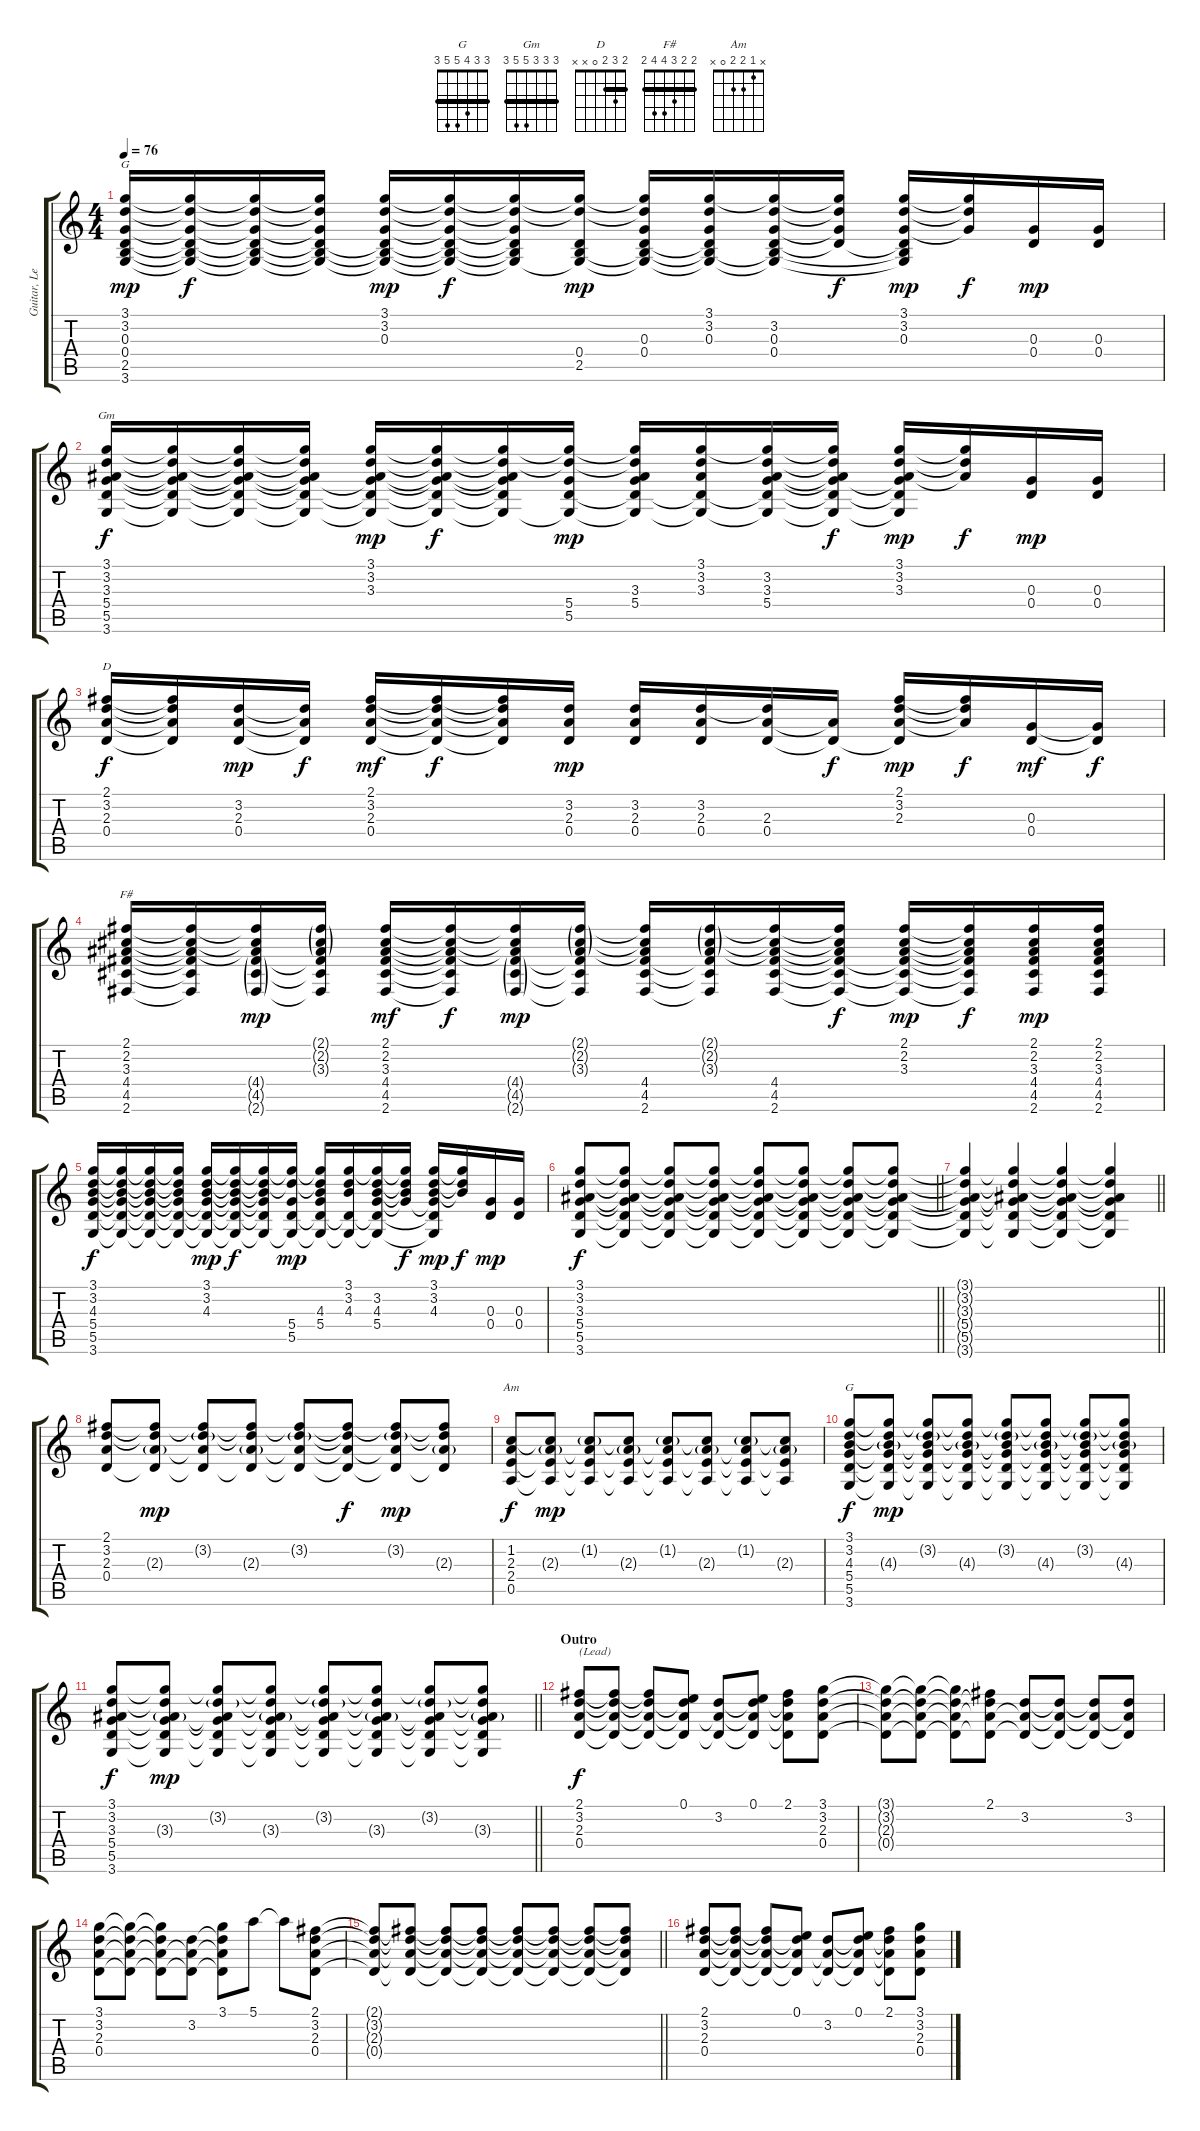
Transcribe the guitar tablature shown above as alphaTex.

\track ("Guitar, Lead" "Guitar, Le") {instrument acousticguitarsteel}
\staff {score tabs}
\tuning (E4 B3 G3 D3 A2 E2) {hide}
\chord ("G" 3 3 0 0 2 3) {barre 3}
\chord ("Gm" 3 3 3 5 5 3) {barre 3}
\chord ("D" 2 3 2 0 x x) {barre 2}
\chord ("F#" 2 2 3 4 4 2) {barre 2}
\chord ("Am" x 1 2 2 0 x)
\chord ("G" 3 3 4 5 5 3) {barre 3}
\ts (4 4)
\tempo 76
\clef g2
\ks c
(3.1 3.2 0.3 0.4 2.5 3.6).16{ch "G" dy mp} (3.1{t} 3.2{t} 0.3{t} 0.4{t} 2.5{t} 3.6{t}).16{dy f} (3.1{t} 3.2{t} 0.3{t} 0.4{t} 2.5{t} 3.6{t}).16 (3.1{t} 3.2{t} 0.3{t} 0.4{t} 2.5{t} 3.6{t}).16 (3.1 3.2 0.3 0.4{t} 2.5{t} 3.6{t}).16{dy mp} (3.1{t} 3.2{t} 0.3{t} 0.4{t} 2.5{t} 3.6{t}).16{dy f} (3.1{t} 3.2{t} 0.3{t} 0.4{t} 2.5{t} 3.6{t}).16 (3.1{t} 3.2{t} 0.4 2.5 3.6{t}).16{dy mp} (3.1{t} 3.2{t} 0.3 0.4 2.5{t} 3.6{t}).16 (3.1 3.2 0.3 0.4{t} 2.5{t} 3.6{t}).16 (3.1{t} 3.2 0.3 0.4 2.5{t} 3.6{t}).16 (3.1{t} 3.2{t} 0.3{t} 0.4{t}).16{dy f} (3.1 3.2 0.3 0.4{t} 2.5{t} 3.6{t}).16{dy mp} (3.1{t} 3.2{t} 0.3{t}).16{dy f} (0.3 0.4).16{dy mp} (0.3 0.4).16 |
(3.1 3.2 3.3 5.4 5.5 3.6).16{ch "Gm" dy f} (3.1{t} 3.2{t} 3.3{t} 5.4{t} 5.5{t} 3.6{t}).16 (3.1{t} 3.2{t} 3.3{t} 5.4{t} 5.5{t} 3.6{t}).16 (3.1{t} 3.2{t} 3.3{t} 5.4{t} 5.5{t} 3.6{t}).16 (3.1 3.2 3.3 5.4{t} 5.5{t} 3.6{t}).16{dy mp} (3.1{t} 3.2{t} 3.3{t} 5.4{t} 5.5{t} 3.6{t}).16{dy f} (3.1{t} 3.2{t} 3.3{t} 5.4{t} 5.5{t} 3.6{t}).16 (3.1{t} 3.2{t} 5.4 5.5 3.6{t}).16{dy mp} (3.1{t} 3.2{t} 3.3 5.4 5.5{t} 3.6{t}).16 (3.1 3.2 3.3 5.5{t} 3.6{t}).16 (3.1{t} 3.2 3.3 5.4 5.5{t} 3.6{t}).16 (3.1{t} 3.2{t} 3.3{t} 5.4{t} 5.5{t} 3.6{t}).16{dy f} (3.1 3.2 3.3 5.4{t} 5.5{t} 3.6{t}).16{dy mp} (3.1{t} 3.2{t} 3.3{t}).16{dy f} (0.3 0.4).16{dy mp} (0.3 0.4).16 |
(2.1 3.2 2.3 0.4).16{ch "D" dy f} (2.1{t} 3.2{t} 2.3{t} 0.4{t}).16 (3.2 2.3 0.4).16{dy mp} (3.2{t} 2.3{t} 0.4{t}).16{dy f} (2.1 3.2 2.3 0.4).16{dy mf} (2.1{t} 3.2{t} 2.3{t} 0.4{t}).16{dy f} (2.1{t} 3.2{t} 2.3{t} 0.4{t}).16 (3.2 2.3 0.4).16{dy mp} (3.2 2.3 0.4).16 (3.2 2.3 0.4).16 (3.2{t} 2.3 0.4).16 (2.3{t} 0.4{t}).16{dy f} (2.1 3.2 2.3 0.4{t}).16{dy mp} (2.1{t} 3.2{t} 2.3{t}).16{dy f} (0.3 0.4).16{dy mf} (0.3{t} 0.4{t}).16{dy f} |
(2.1 2.2 3.3 4.4 4.5 2.6).16{ch "F#"} (2.1{t} 2.2{t} 3.3{t} 4.4{t} 4.5{t} 2.6{t}).16 (2.1{t} 2.2{t} 3.3{t} 4.4{g} 4.5{g} 2.6{g}).16{dy mp} (2.1{g} 2.2{g} 3.3{g} 4.4{t} 4.5{t} 2.6{t}).16 (2.1 2.2 3.3 4.4 4.5 2.6).16{dy mf} (2.1{t} 2.2{t} 3.3{t} 4.4{t} 4.5{t} 2.6{t}).16{dy f} (2.1{t} 2.2{t} 3.3{t} 4.4{g} 4.5{g} 2.6{g}).16{dy mp} (2.1{g} 2.2{g} 3.3{g} 4.4{t} 4.5{t} 2.6{t}).16 (2.1{t} 2.2{t} 3.3{t} 4.4 4.5 2.6).16 (2.1{g} 2.2{g} 3.3{g} 4.4{t} 4.5{t} 2.6{t}).16 (2.1{t} 2.2{t} 3.3{t} 4.4 4.5 2.6).16 (2.1{t} 2.2{t} 3.3{t} 4.4{t} 4.5{t} 2.6{t}).16{dy f} (2.1 2.2 3.3 4.4{t} 4.5{t} 2.6{t}).16{dy mp} (2.1{t} 2.2{t} 3.3{t} 4.4{t} 4.5{t} 2.6{t}).16{dy f} (2.1 2.2 3.3 4.4 4.5 2.6).16{dy mp} (2.1 2.2 3.3 4.4 4.5 2.6).16 |
(3.1 3.2 4.3 5.4 5.5 3.6).16{dy f} (3.1{t} 3.2{t} 4.3{t} 5.4{t} 5.5{t} 3.6{t}).16 (3.1{t} 3.2{t} 4.3{t} 5.4{t} 5.5{t} 3.6{t}).16 (3.1{t} 3.2{t} 4.3{t} 5.4{t} 5.5{t} 3.6{t}).16 (3.1 3.2 4.3 5.4{t} 5.5{t} 3.6{t}).16{dy mp} (3.1{t} 3.2{t} 4.3{t} 5.4{t} 5.5{t} 3.6{t}).16{dy f} (3.1{t} 3.2{t} 4.3{t} 5.4{t} 5.5{t} 3.6{t}).16 (3.1{t} 3.2{t} 5.4 5.5 3.6{t}).16{dy mp} (3.1{t} 3.2{t} 4.3 5.4 5.5{t} 3.6{t}).16 (3.1 3.2 4.3 5.5{t} 3.6{t}).16 (3.1{t} 3.2 4.3 5.4 5.5{t} 3.6{t}).16 (3.1{t} 3.2{t} 4.3{t} 5.4{t}).16{dy f} (3.1 3.2 4.3 5.4{t} 5.5{t} 3.6{t}).16{dy mp} (3.1{t} 3.2{t} 4.3{t}).16{dy f} (0.3 0.4).16{dy mp} (0.3 0.4).16 |
\barLineRight lightlight
(3.1 3.2 3.3 5.4 5.5 3.6).8{dy f} (3.1{t} 3.2{t} 3.3{t} 5.4{t} 5.5{t} 3.6{t}).8 (3.1{t} 3.2{t} 3.3{t} 5.4{t} 5.5{t} 3.6{t}).8 (3.1{t} 3.2{t} 3.3{t} 5.4{t} 5.5{t} 3.6{t}).8 (3.1{t} 3.2{t} 3.3{t} 5.4{t} 5.5{t} 3.6{t}).8 (3.1{t} 3.2{t} 3.3{t} 5.4{t} 5.5{t} 3.6{t}).8 (3.1{t} 3.2{t} 3.3{t} 5.4{t} 5.5{t} 3.6{t}).8 (3.1{t} 3.2{t} 3.3{t} 5.4{t} 5.5{t} 3.6{t}).8 |
\barLineRight lightlight
(3.1{t} 3.2{t} 3.3{t} 5.4{t} 5.5{t} 3.6{t}).4 (3.1{t} 3.2{t} 3.3{t} 5.4{t} 5.5{t} 3.6{t}).4 (3.1{t} 3.2{t} 3.3{t} 5.4{t} 5.5{t} 3.6{t}).4 (3.1{t} 3.2{t} 3.3{t} 5.4{t} 5.5{t} 3.6{t}).4 |
(2.1 3.2 2.3 0.4).8 (2.1{t} 3.2{t} 2.3{g} 0.4{t}).8{dy mp} (2.1{t} 3.2{g} 2.3{t} 0.4{t}).8 (2.1{t} 3.2{t} 2.3{g} 0.4{t}).8 (2.1{t} 3.2{g} 2.3{t} 0.4{t}).8 (2.1{t} 3.2{t} 2.3{t} 0.4{t}).8{dy f} (2.1{t} 3.2{g} 2.3{t} 0.4{t}).8{dy mp} (2.1{t} 3.2{t} 2.3{g} 0.4{t}).8 |
(1.2 2.3 2.4 0.5).8{ch "Am" dy f} (1.2{t} 2.3{g} 2.4{t} 0.5{t}).8{dy mp} (1.2{g} 2.3{t} 2.4{t} 0.5{t}).8 (1.2{t} 2.3{g} 2.4{t} 0.5{t}).8 (1.2{g} 2.3{t} 2.4{t} 0.5{t}).8 (1.2{t} 2.3{g} 2.4{t} 0.5{t}).8 (1.2{g} 2.3{t} 2.4{t} 0.5{t}).8 (1.2{t} 2.3{g} 2.4{t} 0.5{t}).8 |
(3.1 3.2 4.3 5.4 5.5 3.6).8{ch "G" dy f} (3.1{t} 3.2{t} 4.3{g} 5.4{t} 5.5{t} 3.6{t}).8{dy mp} (3.1{t} 3.2{g} 4.3{t} 5.4{t} 5.5{t} 3.6{t}).8 (3.1{t} 3.2{t} 4.3{g} 5.4{t} 5.5{t} 3.6{t}).8 (3.1{t} 3.2{g} 4.3{t} 5.4{t} 5.5{t} 3.6{t}).8 (3.1{t} 3.2{t} 4.3{g} 5.4{t} 5.5{t} 3.6{t}).8 (3.1{t} 3.2{g} 4.3{t} 5.4{t} 5.5{t} 3.6{t}).8 (3.1{t} 3.2{t} 4.3{g} 5.4{t} 5.5{t} 3.6{t}).8 |
\barLineRight lightlight
(3.1 3.2 3.3 5.4 5.5 3.6).8{dy f} (3.1{t} 3.2{t} 3.3{g} 5.4{t} 5.5{t} 3.6{t}).8{dy mp} (3.1{t} 3.2{g} 3.3{t} 5.4{t} 5.5{t} 3.6{t}).8 (3.1{t} 3.2{t} 3.3{g} 5.4{t} 5.5{t} 3.6{t}).8 (3.1{t} 3.2{g} 3.3{t} 5.4{t} 5.5{t} 3.6{t}).8 (3.1{t} 3.2{t} 3.3{g} 5.4{t} 5.5{t} 3.6{t}).8 (3.1{t} 3.2{g} 3.3{t} 5.4{t} 5.5{t} 3.6{t}).8 (3.1{t} 3.2{t} 3.3{g} 5.4{t} 5.5{t} 3.6{t}).8 |
\section ("" "Outro")
(2.1 3.2 2.3 0.4).8{txt "(Lead)" dy f instrument stringensemble1} (2.1{t} 3.2{t} 2.3{t} 0.4{t}).8 (2.1{t} 3.2{t} 2.3{t} 0.4{t}).8 (0.1 3.2{t} 2.3{t} 0.4{t}).8 (3.2 2.3{t} 0.4{t}).8 (0.1 3.2{t} 2.3{t} 0.4{t}).8 (2.1 3.2{t} 2.3{t} 0.4{t}).8 (3.1 3.2 2.3 0.4).8 |
(3.1{t} 3.2{t} 2.3{t} 0.4{t}).8 (3.1{t} 3.2{t} 2.3{t} 0.4{t}).8 (3.1{t} 3.2{t} 2.3{t} 0.4{t}).8 (2.1 3.2{t} 2.3{t} 0.4{t}).8 (3.2 2.3{t} 0.4{t}).8 (3.2{t} 2.3{t} 0.4{t}).8 (3.2{t} 2.3{t} 0.4{t}).8 (3.2 2.3{t} 0.4{t}).8 |
(3.1 3.2 2.3 0.4).8 (3.1{t} 3.2{t} 2.3{t} 0.4{t}).8 (3.1{t} 3.2{t} 2.3{t} 0.4{t}).8 (3.2 2.3{t} 0.4{t}).8 (3.1 3.2{t} 2.3{t} 0.4{t}).8 5.1.8 5.1{t}.8 (2.1 3.2 2.3 0.4).8 |
\barLineRight lightlight
(2.1{t} 3.2{t} 2.3{t} 0.4{t}).8 (2.1{t} 3.2{t} 2.3{t} 0.4{t}).8 (2.1{t} 3.2{t} 2.3{t} 0.4{t}).8 (2.1{t} 3.2{t} 2.3{t} 0.4{t}).8 (2.1{t} 3.2{t} 2.3{t} 0.4{t}).8 (2.1{t} 3.2{t} 2.3{t} 0.4{t}).8 (2.1{t} 3.2{t} 2.3{t} 0.4{t}).8 (2.1{t} 3.2{t} 2.3{t} 0.4{t}).8 |
(2.1 3.2 2.3 0.4).8{instrument stringensemble1} (2.1{t} 3.2{t} 2.3{t} 0.4{t}).8 (2.1{t} 3.2{t} 2.3{t} 0.4{t}).8 (0.1 3.2{t} 2.3{t} 0.4{t}).8 (3.2 2.3{t} 0.4{t}).8 (0.1 3.2{t} 2.3{t} 0.4{t}).8 (2.1 3.2{t} 2.3{t} 0.4{t}).8 (3.1 3.2 2.3 0.4).8
